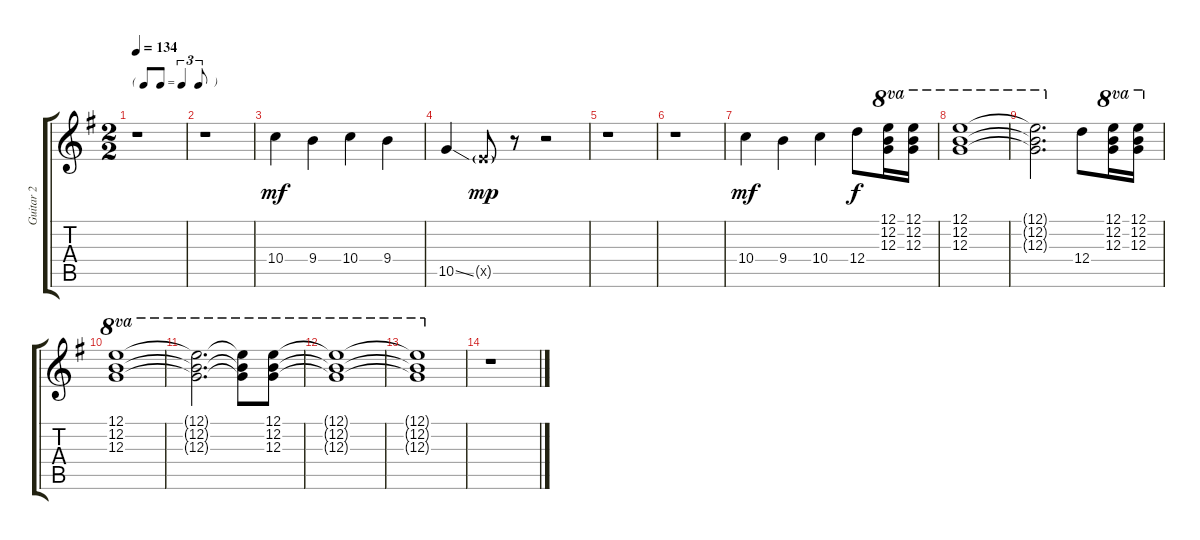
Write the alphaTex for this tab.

\track ("Guitar 2" "Guitar 2") {instrument distortionguitar}
\staff {score tabs}
\tuning (E4 B3 G3 D3 A2 E2) {hide}
\ts (2 2)
\tf triplet8th
\tempo 134
\clef g2
\ks g
r.1{dy f} |
r.1 |
10.4.4{dy mf} 9.4.4 10.4.4 9.4.4 |
10.5{ss}.4 7.5{g x}.8{dy mp} r.8 r.2 |
r.1 |
r.1 |
10.4.4{dy mf} 9.4.4 10.4.4 12.4.8{dy f} (12.1 12.2 12.3).16{ot 8va} (12.1 12.2 12.3).16{ot 8va} |
(12.1 12.2 12.3).1{ot 8va} |
(12.1{t} 12.2{t} 12.3{t}).2{d ot 8va} 12.4.8 (12.1 12.2 12.3).16{ot 8va} (12.1 12.2 12.3).16{ot 8va} |
(12.1 12.2 12.3).1{ot 8va} |
(12.1{t} 12.2{t} 12.3{t}).2{d ot 8va} (12.1{t} 12.2{t} 12.3{t}).8{ot 8va} (12.1 12.2 12.3).8{ot 8va} |
(12.1{t} 12.2{t} 12.3{t}).1{ot 8va volume 0} |
(12.1{t} 12.2{t} 12.3{t}).1{ot 8va} |
r.1
